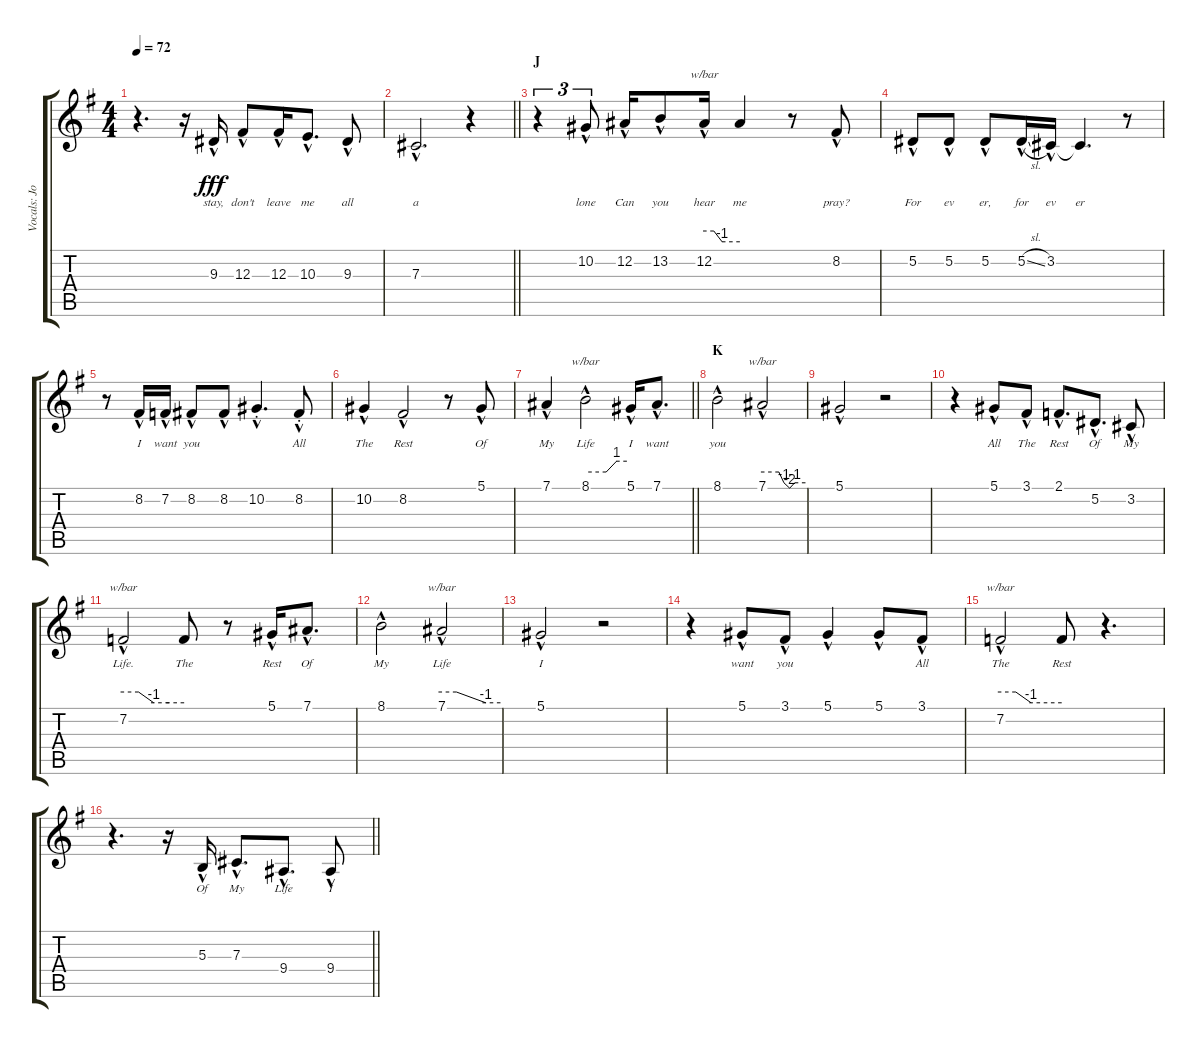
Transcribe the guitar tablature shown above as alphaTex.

\track ("Vocals: Johnny" "Vocals: Jo") {instrument lead2sawtooth}
\staff {score tabs}
\tuning (Eb4 Bb3 Gb3 Db3 Ab2 Eb2) {hide}
\ts (4 4)
\tempo 72
\clef g2
\ks g
r.4{d dy fff} r.16 9.3{hac}.16{lyrics (0 "stay,") lyrics (1 "") lyrics (2 "") lyrics (3 "") lyrics (4 "")} 12.3{hac}.8{lyrics (0 "don't") lyrics (1 "") lyrics (2 "") lyrics (3 "") lyrics (4 "")} 12.3{hac}.16{lyrics (0 "leave") lyrics (1 "") lyrics (2 "") lyrics (3 "") lyrics (4 "")} 10.3{hac}.8{d lyrics (0 "me") lyrics (1 "") lyrics (2 "") lyrics (3 "") lyrics (4 "")} 9.3{hac}.8{lyrics (0 "all") lyrics (1 "") lyrics (2 "") lyrics (3 "") lyrics (4 "")} |
\barLineRight lightlight
7.3{hac}.2{d lyrics (0 "a") lyrics (1 "") lyrics (2 "") lyrics (3 "") lyrics (4 "")} r.4 |
\section ("" "J")
r.4{tu (3 2)} 10.2{hac}.8{tu (3 2) lyrics (0 "lone") lyrics (1 "") lyrics (2 "") lyrics (3 "") lyrics (4 "")} 12.2{hac}.16{lyrics (0 "Can") lyrics (1 "") lyrics (2 "") lyrics (3 "") lyrics (4 "")} 13.2{hac}.8{lyrics (0 "you") lyrics (1 "") lyrics (2 "") lyrics (3 "") lyrics (4 "")} 12.2{hac}.16{tbe (custom default 0 0 16 0 30 -4 60 -4) lyrics (0 "hear") lyrics (1 "") lyrics (2 "") lyrics (3 "") lyrics (4 "")} 12.2{t}.4{lyrics (0 "me") lyrics (1 "") lyrics (2 "") lyrics (3 "") lyrics (4 "")} r.8 8.2{hac}.8{lyrics (0 "pray?") lyrics (1 "") lyrics (2 "") lyrics (3 "") lyrics (4 "")} |
5.2{hac}.8{lyrics (0 "For") lyrics (1 "") lyrics (2 "") lyrics (3 "") lyrics (4 "")} 5.2{hac}.8{lyrics (0 "ev") lyrics (1 "") lyrics (2 "") lyrics (3 "") lyrics (4 "")} 5.2{hac}.8{lyrics (0 "er,") lyrics (1 "") lyrics (2 "") lyrics (3 "") lyrics (4 "")} 5.2{sl hac}.16{lyrics (0 "for") lyrics (1 "") lyrics (2 "") lyrics (3 "") lyrics (4 "")} 3.2{hac}.16{lyrics (0 "ev") lyrics (1 "") lyrics (2 "") lyrics (3 "") lyrics (4 "")} 3.2{t}.4{d lyrics (0 "er") lyrics (1 "") lyrics (2 "") lyrics (3 "") lyrics (4 "")} r.8 |
r.8 8.2{hac}.16{lyrics (0 "I") lyrics (1 "") lyrics (2 "") lyrics (3 "") lyrics (4 "")} 7.2{hac}.16{lyrics (0 "want") lyrics (1 "") lyrics (2 "") lyrics (3 "") lyrics (4 "")} 8.2{hac}.8{lyrics (0 "you") lyrics (1 "") lyrics (2 "") lyrics (3 "") lyrics (4 "")} 8.2{hac}.8{lyrics (0 "") lyrics (1 "") lyrics (2 "") lyrics (3 "") lyrics (4 "")} 10.2{hac st}.4{d lyrics (0 "") lyrics (1 "") lyrics (2 "") lyrics (3 "") lyrics (4 "")} 8.2{hac st}.8{lyrics (0 "All") lyrics (1 "") lyrics (2 "") lyrics (3 "") lyrics (4 "")} |
10.2{hac}.4{lyrics (0 "The") lyrics (1 "") lyrics (2 "") lyrics (3 "") lyrics (4 "")} 8.2{hac}.2{lyrics (0 "Rest") lyrics (1 "") lyrics (2 "") lyrics (3 "") lyrics (4 "")} r.8 5.1{hac}.8{lyrics (0 "Of") lyrics (1 "") lyrics (2 "") lyrics (3 "") lyrics (4 "")} |
\barLineRight lightlight
7.1{hac}.4{lyrics (0 "My") lyrics (1 "") lyrics (2 "") lyrics (3 "") lyrics (4 "")} 8.1{hac}.2{tbe (custom default 0 0 30 0 45 4 60 4) lyrics (0 "Life") lyrics (1 "") lyrics (2 "") lyrics (3 "") lyrics (4 "")} 5.1{hac}.16{lyrics (0 "I") lyrics (1 "") lyrics (2 "") lyrics (3 "") lyrics (4 "")} 7.1{hac}.8{d lyrics (0 "want") lyrics (1 "") lyrics (2 "") lyrics (3 "") lyrics (4 "")} |
\section ("" "K")
8.1{hac}.2{lyrics (0 "you") lyrics (1 "") lyrics (2 "") lyrics (3 "") lyrics (4 "")} 7.1{hac}.2{tbe (custom default 0 0 23 0 30 -4 38 -8 45 -4 60 -4) lyrics (0 "") lyrics (1 "") lyrics (2 "") lyrics (3 "") lyrics (4 "")} |
5.1{hac}.2{lyrics (0 "") lyrics (1 "") lyrics (2 "") lyrics (3 "") lyrics (4 "")} r.2 |
r.4 5.1{hac}.8{lyrics (0 "All") lyrics (1 "") lyrics (2 "") lyrics (3 "") lyrics (4 "")} 3.1{hac}.8{lyrics (0 "The") lyrics (1 "") lyrics (2 "") lyrics (3 "") lyrics (4 "")} 2.1{hac}.8{d lyrics (0 "Rest") lyrics (1 "") lyrics (2 "") lyrics (3 "") lyrics (4 "")} 5.2{hac}.8{d lyrics (0 "Of") lyrics (1 "") lyrics (2 "") lyrics (3 "") lyrics (4 "")} 3.2{hac}.8{lyrics (0 "My") lyrics (1 "") lyrics (2 "") lyrics (3 "") lyrics (4 "")} |
7.2{hac}.2{tbe (custom default 0 0 15 0 30 -4 45 -4 60 -4) lyrics (0 "Life.") lyrics (1 "") lyrics (2 "") lyrics (3 "") lyrics (4 "")} 7.2{t}.8{lyrics (0 "The") lyrics (1 "") lyrics (2 "") lyrics (3 "") lyrics (4 "")} r.8 5.1{hac}.16{lyrics (0 "Rest") lyrics (1 "") lyrics (2 "") lyrics (3 "") lyrics (4 "")} 7.1{hac}.8{d lyrics (0 "Of") lyrics (1 "") lyrics (2 "") lyrics (3 "") lyrics (4 "")} |
8.1{hac}.2{lyrics (0 "My") lyrics (1 "") lyrics (2 "") lyrics (3 "") lyrics (4 "")} 7.1{hac}.2{tbe (custom default 0 0 15 0 45 -4 60 -4) lyrics (0 "Life") lyrics (1 "") lyrics (2 "") lyrics (3 "") lyrics (4 "")} |
5.1{hac}.2{lyrics (0 "I") lyrics (1 "") lyrics (2 "") lyrics (3 "") lyrics (4 "")} r.2 |
r.4 5.1{hac}.8{lyrics (0 "want") lyrics (1 "") lyrics (2 "") lyrics (3 "") lyrics (4 "")} 3.1{hac}.8{lyrics (0 "you") lyrics (1 "") lyrics (2 "") lyrics (3 "") lyrics (4 "")} 5.1{hac}.4{lyrics (0 "") lyrics (1 "") lyrics (2 "") lyrics (3 "") lyrics (4 "")} 5.1{hac}.8{lyrics (0 "") lyrics (1 "") lyrics (2 "") lyrics (3 "") lyrics (4 "")} 3.1{hac}.8{lyrics (0 "All") lyrics (1 "") lyrics (2 "") lyrics (3 "") lyrics (4 "")} |
7.2{hac}.2{tbe (custom default 0 0 15 0 30 -4 60 -4) lyrics (0 "The") lyrics (1 "") lyrics (2 "") lyrics (3 "") lyrics (4 "")} 7.2{t}.8{lyrics (0 "Rest") lyrics (1 "") lyrics (2 "") lyrics (3 "") lyrics (4 "")} r.4{d} |
\barLineRight lightlight
r.4{d} r.16 5.3{hac}.16{lyrics (0 "Of") lyrics (1 "") lyrics (2 "") lyrics (3 "") lyrics (4 "")} 7.3{hac}.8{d lyrics (0 "My") lyrics (1 "") lyrics (2 "") lyrics (3 "") lyrics (4 "")} 9.4{hac}.8{d lyrics (0 "Life") lyrics (1 "") lyrics (2 "") lyrics (3 "") lyrics (4 "")} 9.4{hac}.8{lyrics (0 "I") lyrics (1 "") lyrics (2 "") lyrics (3 "") lyrics (4 "")}
